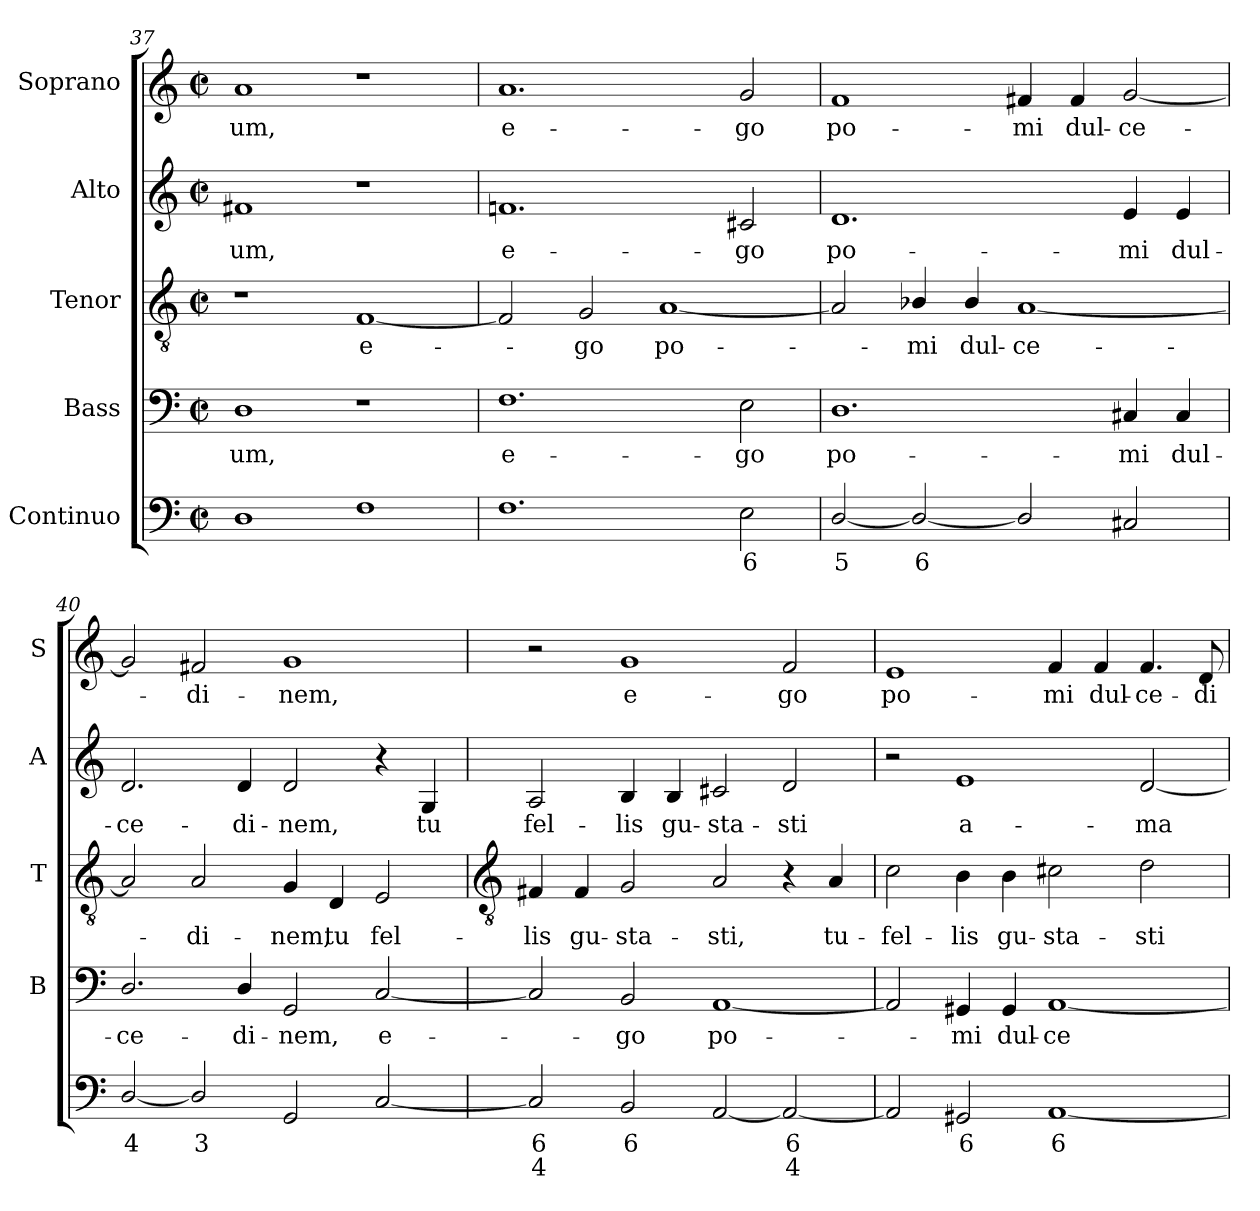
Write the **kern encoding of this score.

**kern	**text	**text	**kern	**text	**kern	**text	**kern	**text	**kern	**text
*part5	*part5	*part5	*part4	*part4	*part3	*part3	*part2	*part2	*part1	*part1
*staff5	*staff5	*staff5	*staff4	*staff4	*staff3	*staff3	*staff2	*staff2	*staff1	*staff1
*I"Continuo	*	*	*I"Bass	*	*I"Tenor	*	*I"Alto	*	*I"Soprano	*
*	*	*	*I'B	*	*I'T	*	*I'A	*	*I'S	*
*clefF4	*	*	*clefF4	*	*clefGv2	*	*clefG2	*	*clefG2	*
*k[]	*	*	*k[]	*	*k[]	*	*k[]	*	*k[]	*
*C:	*	*	*C:	*	*C:	*	*C:	*	*C:	*
*M4/2	*	*	*M4/2	*	*M4/2	*	*M4/2	*	*M4/2	*
*met(c|)	*	*	*met(c|)	*	*met(c|)	*	*met(c|)	*	*met(c|)	*
=37	=37	=37	=37	=37	=37	=37	=37	=37	=37	=37
!	!	!	!	!LO:LY:b	!	!	!	!LO:LY:b	!	!LO:LY:b
1D	.	.	1D	um,	1r	.	1f#X	-um,	1a	-um,
!	!	!	!	!	!	!LO:LY:b	!	!	!	!
1F	.	.	1r	.	[1F	e-	1r	.	1r	.
=38	=38	=38	=38	=38	=38	=38	=38	=38	=38	=38
!	!	!	!	!LO:LY:b	!	!	!	!LO:LY:b	!	!LO:LY:b
1.F	.	.	1.F	e-	2F]	.	1.fn	e-	1.a	e-
!	!	!	!	!	!	!LO:LY:b	!	!	!	!
.	.	.	.	.	2G	go	.	.	.	.
!	!	!	!	!	!	!LO:LY:b	!	!	!	!
.	.	.	.	.	[1A	po-	.	.	.	.
!	!LO:LY:b	!	!	!LO:LY:b	!	!	!	!LO:LY:b	!	!LO:LY:b
2E	6	.	2E	-go	.	.	2c#X	-go	2g	-go
=39	=39	=39	=39	=39	=39	=39	=39	=39	=39	=39
!	!LO:LY:b	!	!	!LO:LY:b	!	!	!	!LO:LY:b	!	!LO:LY:b
[2D/	5	.	1.D	po-	2A]	.	1.d	po-	1f	po-
!	!LO:LY:b	!	!	!	!	!LO:LY:b	!	!	!	!
2D/_	6	.	.	.	4B-X/	mi	.	.	.	.
!	!	!	!	!	!	!LO:LY:b	!	!	!	!
.	.	.	.	.	4B-/	dul-	.	.	.	.
!	!	!	!	!	!	!LO:LY:b	!	!	!	!LO:LY:b
2D/]	.	.	.	.	[1A	-ce-	.	.	4f#X	-mi
!	!	!	!	!	!	!	!	!	!	!LO:LY:b
.	.	.	.	.	.	.	.	.	4f#	dul-
!	!	!	!	!LO:LY:b	!	!	!	!LO:LY:b	!	!LO:LY:b
2C#X	.	.	4C#X	-mi	.	.	4e	-mi	[2g	-ce-
!	!	!	!	!LO:LY:b	!	!	!	!LO:LY:b	!	!
.	.	.	4C#	dul-	.	.	4e	dul-	.	.
=40	=40	=40	=40	=40	=40	=40	=40	=40	=40	=40
!	!LO:LY:b	!	!	!LO:LY:b	!	!	!	!LO:LY:b	!	!
[2D/	4	.	2.D/	-ce-	2A]	.	2.d	-ce-	2g]	.
!	!LO:LY:b	!	!	!	!	!LO:LY:b	!	!	!	!LO:LY:b
2D/]	3	.	.	.	2A	di-	.	.	2f#X	di-
!	!	!	!	!LO:LY:b	!	!	!	!LO:LY:b	!	!
.	.	.	4D/	-di-	.	.	4d	-di-	.	.
!	!	!	!	!LO:LY:b	!	!LO:LY:b	!	!LO:LY:b	!	!LO:LY:b
2GG	.	.	2GG	-nem,	4G	-nem,	2d	-nem,	1g	-nem,
!	!	!	!	!	!	!LO:LY:b	!	!	!	!
.	.	.	.	.	4D	tu	.	.	.	.
!	!	!	!	!LO:LY:b	!	!LO:LY:b	!	!	!	!
[2C	.	.	[2C	e-	2E	fel-	4r	.	.	.
!	!	!	!	!	!	!	!	!LO:LY:b	!	!
.	.	.	.	.	.	.	4G	tu	.	.
!!LO:LB:g=z
=41	=41	=41	=41	=41	=41	=41	=41	=41	=41	=41
*	*	*	*	*	*clefGv2	*	*	*	*	*
!	!LO:LY:b	!LO:LY:b	!	!	!	!LO:LY:b	!	!LO:LY:b	!	!
2C]	6	4	2C]	.	4F#X	-lis	2A	fel-	2r	.
!	!	!	!	!	!	!LO:LY:b	!	!	!	!
.	.	.	.	.	4F#	gu-	.	.	.	.
!	!LO:LY:b	!	!	!LO:LY:b	!	!LO:LY:b	!	!LO:LY:b	!	!LO:LY:b
2BB	6	.	2BB	go	2G	-sta-	4B	-lis	1g	e-
!	!	!	!	!	!	!	!	!LO:LY:b	!	!
.	.	.	.	.	.	.	4B	gu-	.	.
!	!	!	!	!LO:LY:b	!	!LO:LY:b	!	!LO:LY:b	!	!
[2AA	.	.	[1AA	po-	2A	-sti,	2c#X	-sta-	.	.
!	!LO:LY:b	!LO:LY:b	!	!	!	!	!	!LO:LY:b	!	!LO:LY:b
2AA_	6	4	.	.	4r	.	2d	-sti	2f	-go
!	!	!	!	!	!	!LO:LY:b	!	!	!	!
.	.	.	.	.	4A	tu-	.	.	.	.
=42	=42	=42	=42	=42	=42	=42	=42	=42	=42	=42
!	!	!	!	!	!	!LO:LY:b	!	!	!	!LO:LY:b
2AA]	.	.	2AA]	.	2c	-fel-	2r	.	1e	po-
!	!LO:LY:b	!	!	!LO:LY:b	!	!LO:LY:b	!	!LO:LY:b	!	!
2GG#X	6	.	4GG#X	mi	4B	-lis	1e	a-	.	.
!	!	!	!	!LO:LY:b	!	!LO:LY:b	!	!	!	!
.	.	.	4GG#	dul-	4B	gu-	.	.	.	.
!	!LO:LY:b	!	!	!LO:LY:b	!	!LO:LY:b	!	!	!	!LO:LY:b
[1AA	6	.	[1AA	-ce-	2c#X	-sta-	.	.	4f	-mi
!	!	!	!	!	!	!	!	!	!	!LO:LY:b
.	.	.	.	.	.	.	.	.	4f	dul-
!	!	!	!	!	!	!LO:LY:b	!	!LO:LY:b	!	!LO:LY:b
.	.	.	.	.	2d	-sti	[2d	-ma-	4.f	-ce-
!	!	!	!	!	!	!	!	!	!	!LO:LY:b
.	.	.	.	.	.	.	.	.	8d	-di-
=	=	=	=	=	=	=	=	=	=	=
*-	*-	*-	*-	*-	*-	*-	*-	*-	*-	*-
